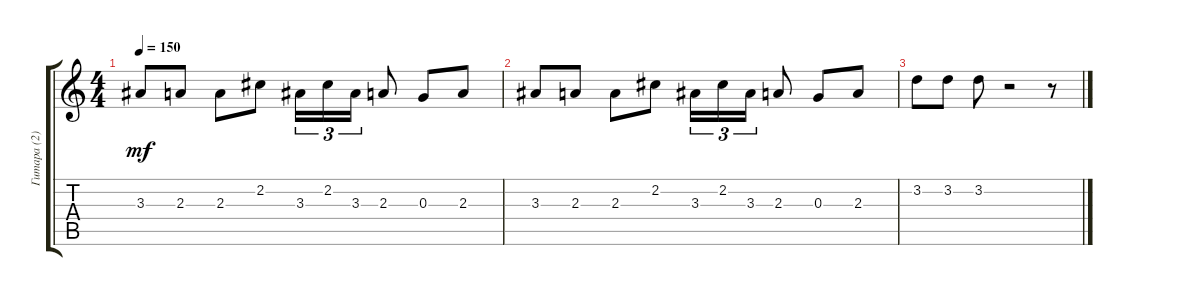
\track ("Гитара (2)" "Гитара (2)") {instrument overdrivenguitar}
\staff {score tabs}
\tuning (E4 B3 G3 D3 A2 E2) {hide}
\ts (4 4)
\tempo 150
\clef g2
\ks c
3.3.8{dy mf} 2.3.8 2.3.8 2.2.8 3.3.16{tu (3 2)} 2.2.16{tu (3 2)} 3.3.16{tu (3 2)} 2.3.8 0.3.8 2.3.8 |
3.3.8 2.3.8 2.3.8 2.2.8 3.3.16{tu (3 2)} 2.2.16{tu (3 2)} 3.3.16{tu (3 2)} 2.3.8 0.3.8 2.3.8 |
3.2.8 3.2.8 3.2.8 r.2 r.8
